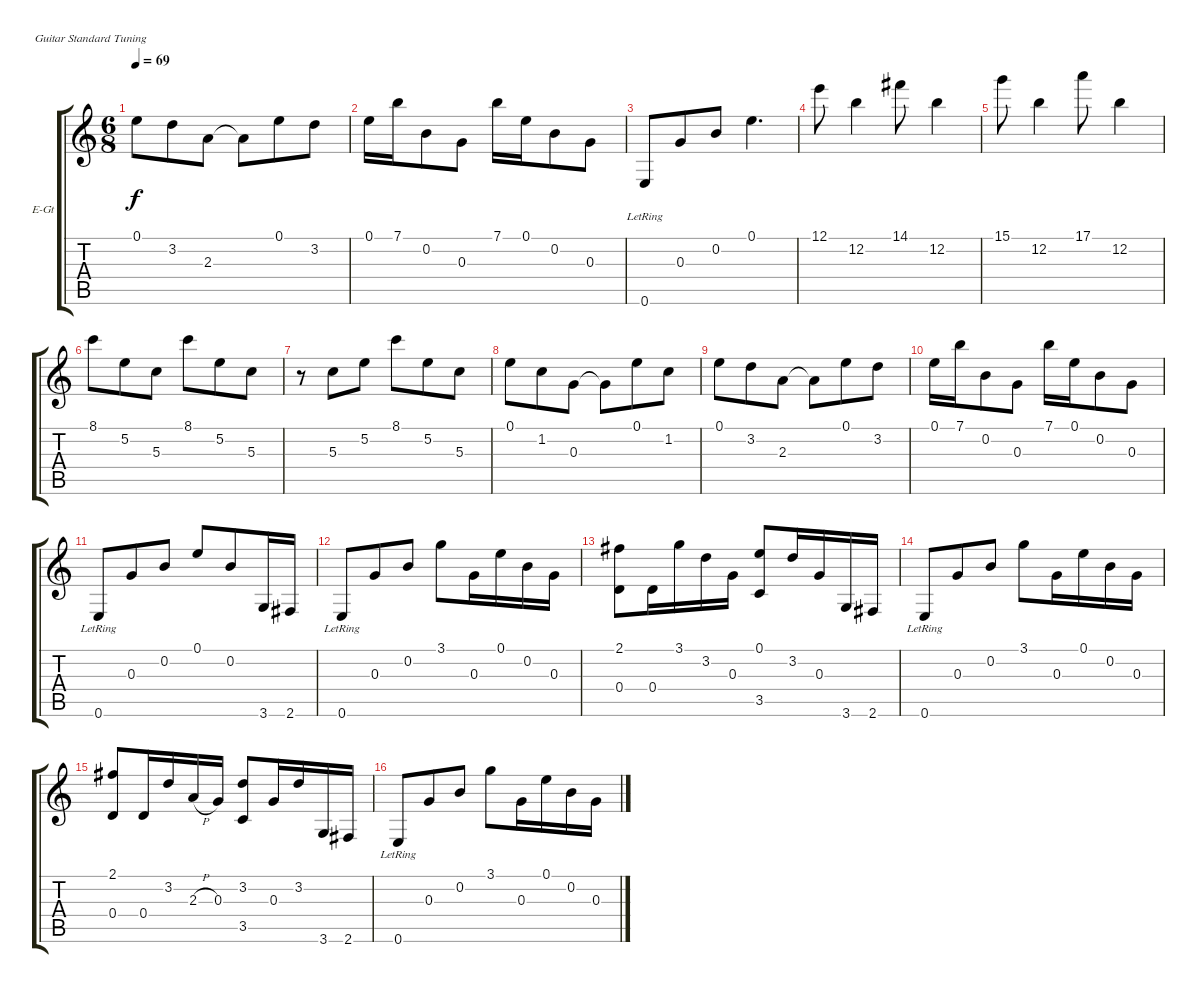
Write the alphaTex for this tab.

\defaultSystemsLayout 4
\bracketExtendMode groupsimilarinstruments
\firstSystemTrackNameOrientation horizontal
\otherSystemsTrackNameOrientation horizontal
\track ("Гитара1(Б)" "E-Gt") {instrument electricguitarclean}
\staff {score tabs}
\tuning (E4 B3 G3 D3 A2 E2)
\ts (6 8)
\tempo 69
\clef g2
\ks c
0.1.8{dy f} 3.2.8 2.3.8 2.3{t}.8 0.1.8 3.2.8 |
0.1.16 7.1.16 0.2.8 0.3.8 7.1.16 0.1.16 0.2.8 0.3.8 |
0.6{lr}.8 0.3.8 0.2.8 0.1.4{d} |
12.1.8 12.2.4 14.1.8 12.2.4 |
15.1.8 12.2.4 17.1.8 12.2.4 |
8.1.8 5.2.8 5.3.8 8.1.8 5.2.8 5.3.8 |
r.8 5.3.8 5.2.8 8.1.8 5.2.8 5.3.8 |
0.1.8 1.2.8 0.3.8 0.3{t}.8 0.1.8 1.2.8 |
0.1.8 3.2.8 2.3.8 2.3{t}.8 0.1.8 3.2.8 |
0.1.16 7.1.16 0.2.8 0.3.8 7.1.16 0.1.16 0.2.8 0.3.8 |
0.6{lr}.8 0.3.8 0.2.8 0.1.8 0.2.8 3.6.16 2.6.16 |
0.6{lr}.8 0.3.8 0.2.8 3.1.8 0.3.16 0.1.16 0.2.16 0.3.16 |
(2.1 0.4).8 0.4.16 3.1.16 3.2.16 0.3.16 (0.1 3.5).8 3.2.16 0.3.16 3.6.16 2.6.16 |
0.6{lr}.8 0.3.8 0.2.8 3.1.8 0.3.16 0.1.16 0.2.16 0.3.16 |
(2.1 0.4).8 0.4.16 3.2.16 2.3{h}.16 0.3.16 (3.2 3.5).8 0.3.16 3.2.16 3.6.16 2.6.16 |
0.6{lr}.8 0.3.8 0.2.8 3.1.8 0.3.16 0.1.16 0.2.16 0.3.16
